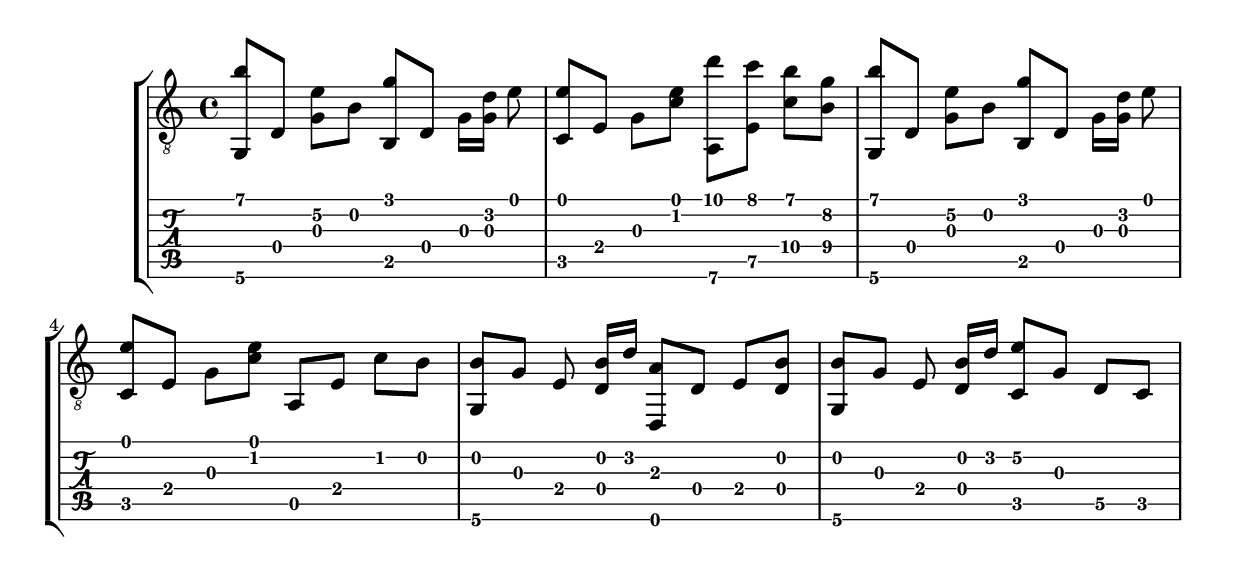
\version "2.18.0"

gtr = \relative c' {
	% Settings
	\set TabStaff.restrainOpenStrings = ##t
	\override StringNumber #'transparent = ##t
	
	% Notes

	<g, b''>8 [ d'] <g e'\2> [ b] <g' b,,> [ d,] g16 [ <g d'>] e'8 |

	<c, e'>8 [ e] g [ <c e>] <a,\6 d''> [ <e' c''>] <c'\4 b'> [ <b\4 g'>] |

	<g, b''>8 [ d'] <g e'\2> [ b] <g' b,,> [ d,] g16 [ <g d'>] e'8 |
	
	<c, e'> [ e] g [ <c e>] a, [ e'] c' [ b] |

	<g, b'> [ g'] e <d b'>16 [ d'] <d,, a''>8  [ d'] e [ <d b'>] |

	<g, b'> [ g'] e <d b'>16 [ d'] <c, e'\2>8 [ g'] d\5 [ c] |
}

\score { \new StaffGroup  <<
  \new Staff  { \clef "treble_8" << \gtr >> }
  \new TabStaff \with { stringTunings = #guitar-drop-d-tuning } \gtr
>> }
